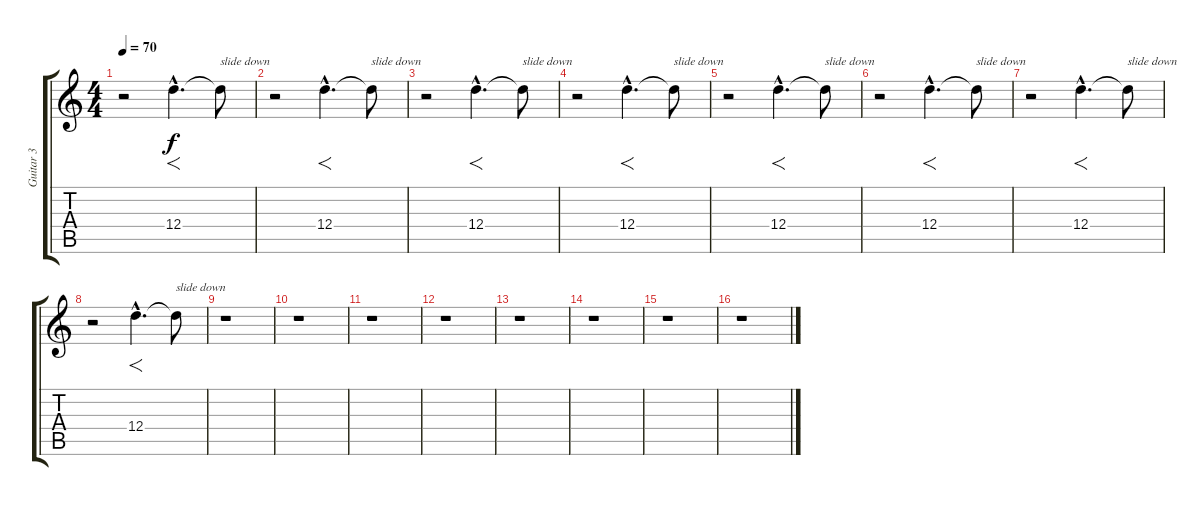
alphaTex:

\track ("Guitar 3" "Guitar 3") {instrument overdrivenguitar}
\staff {score tabs}
\tuning (E4 B3 G3 D3 A2 E2) {hide}
\ts (4 4)
\tempo 70
\clef g2
\ks c
r.2{dy f} 12.4{hac}.4{f d} 12.4{t}.8{txt "slide down"} |
r.2 12.4{hac}.4{f d} 12.4{t}.8{txt "slide down"} |
r.2 12.4{hac}.4{f d} 12.4{t}.8{txt "slide down"} |
r.2 12.4{hac}.4{f d} 12.4{t}.8{txt "slide down"} |
r.2 12.4{hac}.4{f d} 12.4{t}.8{txt "slide down"} |
r.2 12.4{hac}.4{f d} 12.4{t}.8{txt "slide down"} |
r.2 12.4{hac}.4{f d} 12.4{t}.8{txt "slide down"} |
r.2 12.4{hac}.4{f d} 12.4{t}.8{txt "slide down"} |
r.1 |
r.1 |
r.1 |
r.1 |
r.1 |
r.1 |
r.1 |
r.1
